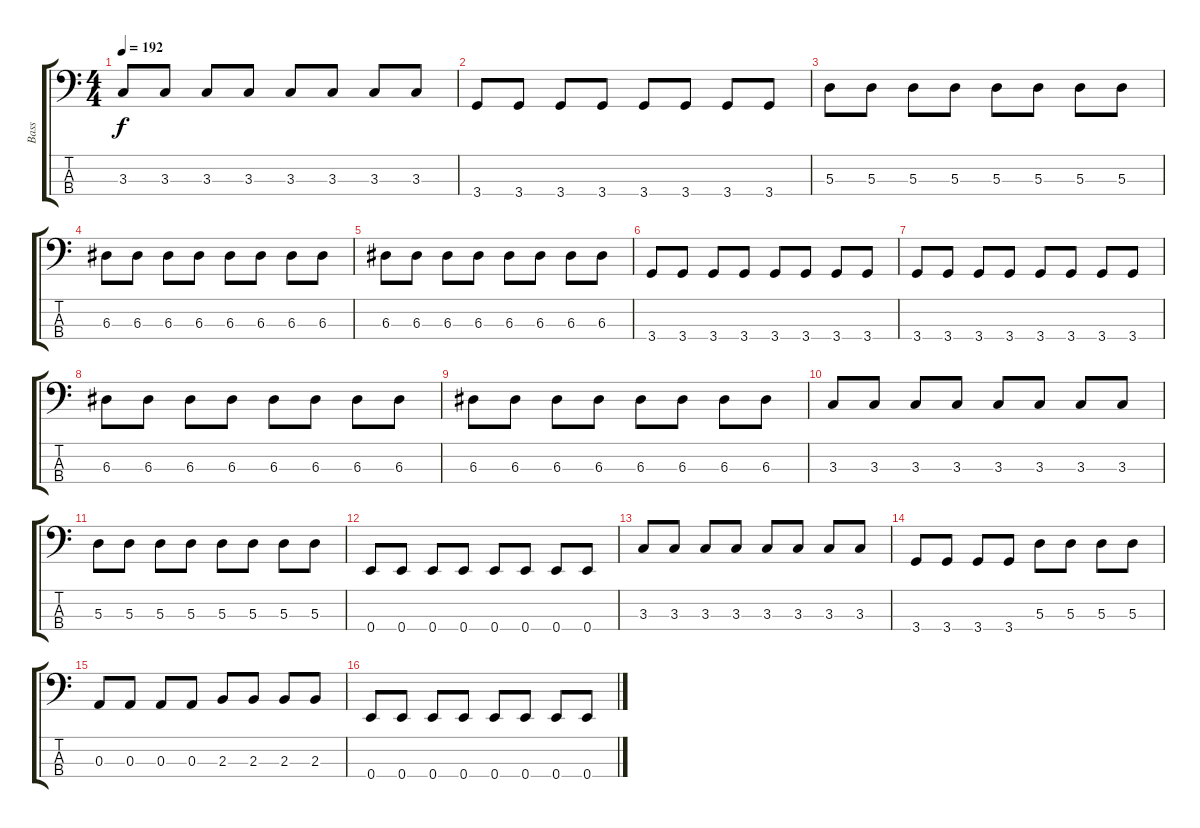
\track ("Bass" "Bass") {instrument electricbasspick}
\staff {score tabs}
\tuning (G2 D2 A1 E1) {hide}
\ts (4 4)
\tempo 192
\clef f4
\ks c
3.3.8{dy f} 3.3.8 3.3.8 3.3.8 3.3.8 3.3.8 3.3.8 3.3.8 |
3.4.8 3.4.8 3.4.8 3.4.8 3.4.8 3.4.8 3.4.8 3.4.8 |
5.3.8 5.3.8 5.3.8 5.3.8 5.3.8 5.3.8 5.3.8 5.3.8 |
6.3.8 6.3.8 6.3.8 6.3.8 6.3.8 6.3.8 6.3.8 6.3.8 |
6.3.8 6.3.8 6.3.8 6.3.8 6.3.8 6.3.8 6.3.8 6.3.8 |
3.4.8 3.4.8 3.4.8 3.4.8 3.4.8 3.4.8 3.4.8 3.4.8 |
3.4.8 3.4.8 3.4.8 3.4.8 3.4.8 3.4.8 3.4.8 3.4.8 |
6.3.8 6.3.8 6.3.8 6.3.8 6.3.8 6.3.8 6.3.8 6.3.8 |
6.3.8 6.3.8 6.3.8 6.3.8 6.3.8 6.3.8 6.3.8 6.3.8 |
3.3.8 3.3.8 3.3.8 3.3.8 3.3.8 3.3.8 3.3.8 3.3.8 |
5.3.8 5.3.8 5.3.8 5.3.8 5.3.8 5.3.8 5.3.8 5.3.8 |
0.4.8 0.4.8 0.4.8 0.4.8 0.4.8 0.4.8 0.4.8 0.4.8 |
3.3.8 3.3.8 3.3.8 3.3.8 3.3.8 3.3.8 3.3.8 3.3.8 |
3.4.8 3.4.8 3.4.8 3.4.8 5.3.8 5.3.8 5.3.8 5.3.8 |
0.3.8 0.3.8 0.3.8 0.3.8 2.3.8 2.3.8 2.3.8 2.3.8 |
0.4.8 0.4.8 0.4.8 0.4.8 0.4.8 0.4.8 0.4.8 0.4.8
